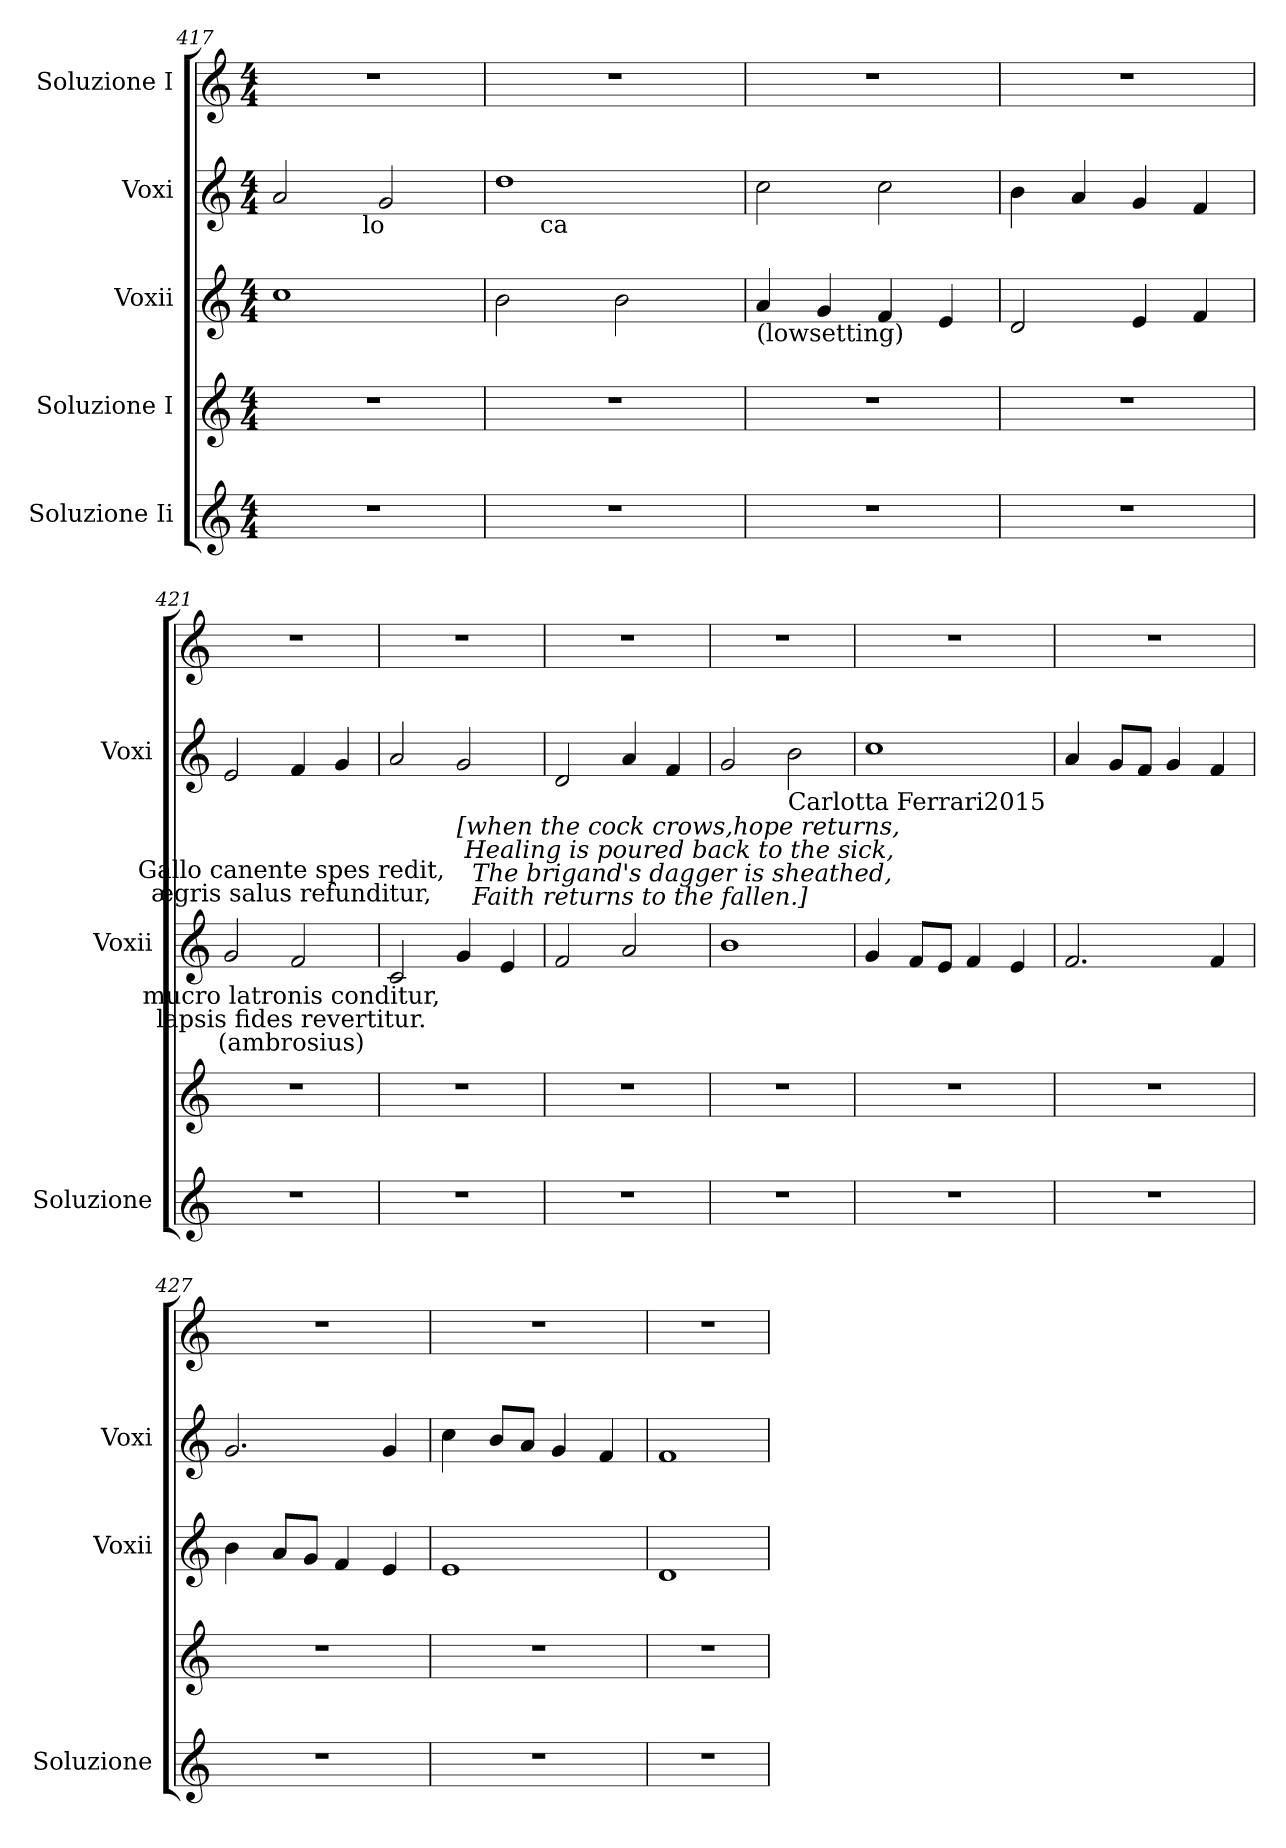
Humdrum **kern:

**kern	**kern	**kern	**kern	**kern
*part5	*part4	*part3	*part2	*part1
*staff5	*staff4	*staff3	*staff2	*staff1
*I"Soluzione Ii	*I"Soluzione I	*I"Voxii	*I"Voxi	*I"Soluzione I
*I'Soluzione	*	*I'Voxii	*I'Voxi	*
*clefG2	*clefG2	*clefG2	*clefG2	*clefG2
*k[]	*k[]	*k[]	*k[]	*k[]
*C:	*C:	*C:	*C:	*C:
*M4/4	*M4/4	*M4/4	*M4/4	*M4/4
=417	=417	=417	=417	=417
*	*	*	*^	*
1r	1r	1cc	2a/	4...ryy	1r
!	!	!	!	!LO:TX:b:t=lo	!
.	.	.	.	2ryy	.
.	.	.	2g/	.	.
.	.	.	.	32ryy	.
=418	=418	=418	=418	=418	=418
1r	1r	2b\	1dd	12..ryy	1r
!	!	!	!	!LO:TX:b:t=ca	!
.	.	.	.	3%2ryy	.
.	.	2b\	.	.	.
.	.	.	.	6ryy	.
.	.	.	.	48ryy	.
!!LO:PB:g=z
=419	=419	=419	=419	=419	=419
!	!	!LO:TX:b:t=(lowsetting)	!	!	!
*	*	*	*v	*v	*
1r	1r	4a/	2cc\	1r
.	.	4g/	.	.
.	.	4f/	2cc\	.
.	.	4e/	.	.
=420	=420	=420	=420	=420
1r	1r	2d/	4b\	1r
.	.	.	4a/	.
.	.	4e/	4g/	.
.	.	4f/	4f/	.
=421	=421	=421	=421	=421
1r	1r	2g/	2e/	1r
!	!	!LO:TX:a:cj:t=Gallo canente spes redit,\nægris salus refunditur,	!	!
!	!	!LO:TX:b:cj:t=mucro latronis conditur,\nlapsis fides revertitur.\n(ambrosius)	!	!
.	.	2f/	4f/	.
.	.	.	4g/	.
=422	=422	=422	=422	=422
1r	1r	2c/	2a/	1r
!	!	!LO:TX:a:t=[when the cock crows,hope returns,\n Healing is poured back to the sick,\n  The brigand's dagger is sheathed,\n       Faith returns to the fallen.]	!	!
.	.	4g/	2g/	.
.	.	4e/	.	.
=423	=423	=423	=423	=423
1r	1r	2f/	2d/	1r
.	.	2a/	4a/	.
.	.	.	4f/	.
=424	=424	=424	=424	=424
1r	1r	1b	2g/	1r
!	!	!	!LO:TX:b:t=Carlotta Ferrari2015	!
.	.	.	2b\	.
=425	=425	=425	=425	=425
1r	1r	4g/	1cc	1r
.	.	8f/L	.	.
.	.	8e/J	.	.
.	.	4f/	.	.
.	.	4e/	.	.
!!LO:LB:g=z
=426	=426	=426	=426	=426
1r	1r	2.f/	4a/	1r
.	.	.	8g/L	.
.	.	.	8f/J	.
.	.	.	4g/	.
.	.	4f/	4f/	.
=427	=427	=427	=427	=427
1r	1r	4b\	2.g/	1r
.	.	8a/L	.	.
.	.	8g/J	.	.
.	.	4f/	.	.
.	.	4e/	4g/	.
=428	=428	=428	=428	=428
1r	1r	1e	4cc\	1r
.	.	.	8b/L	.
.	.	.	8a/J	.
.	.	.	4g/	.
.	.	.	4f/	.
=429	=429	=429	=429	=429
1r	1r	1d	1f	1r
=	=	=	=	=
*-	*-	*-	*-	*-
